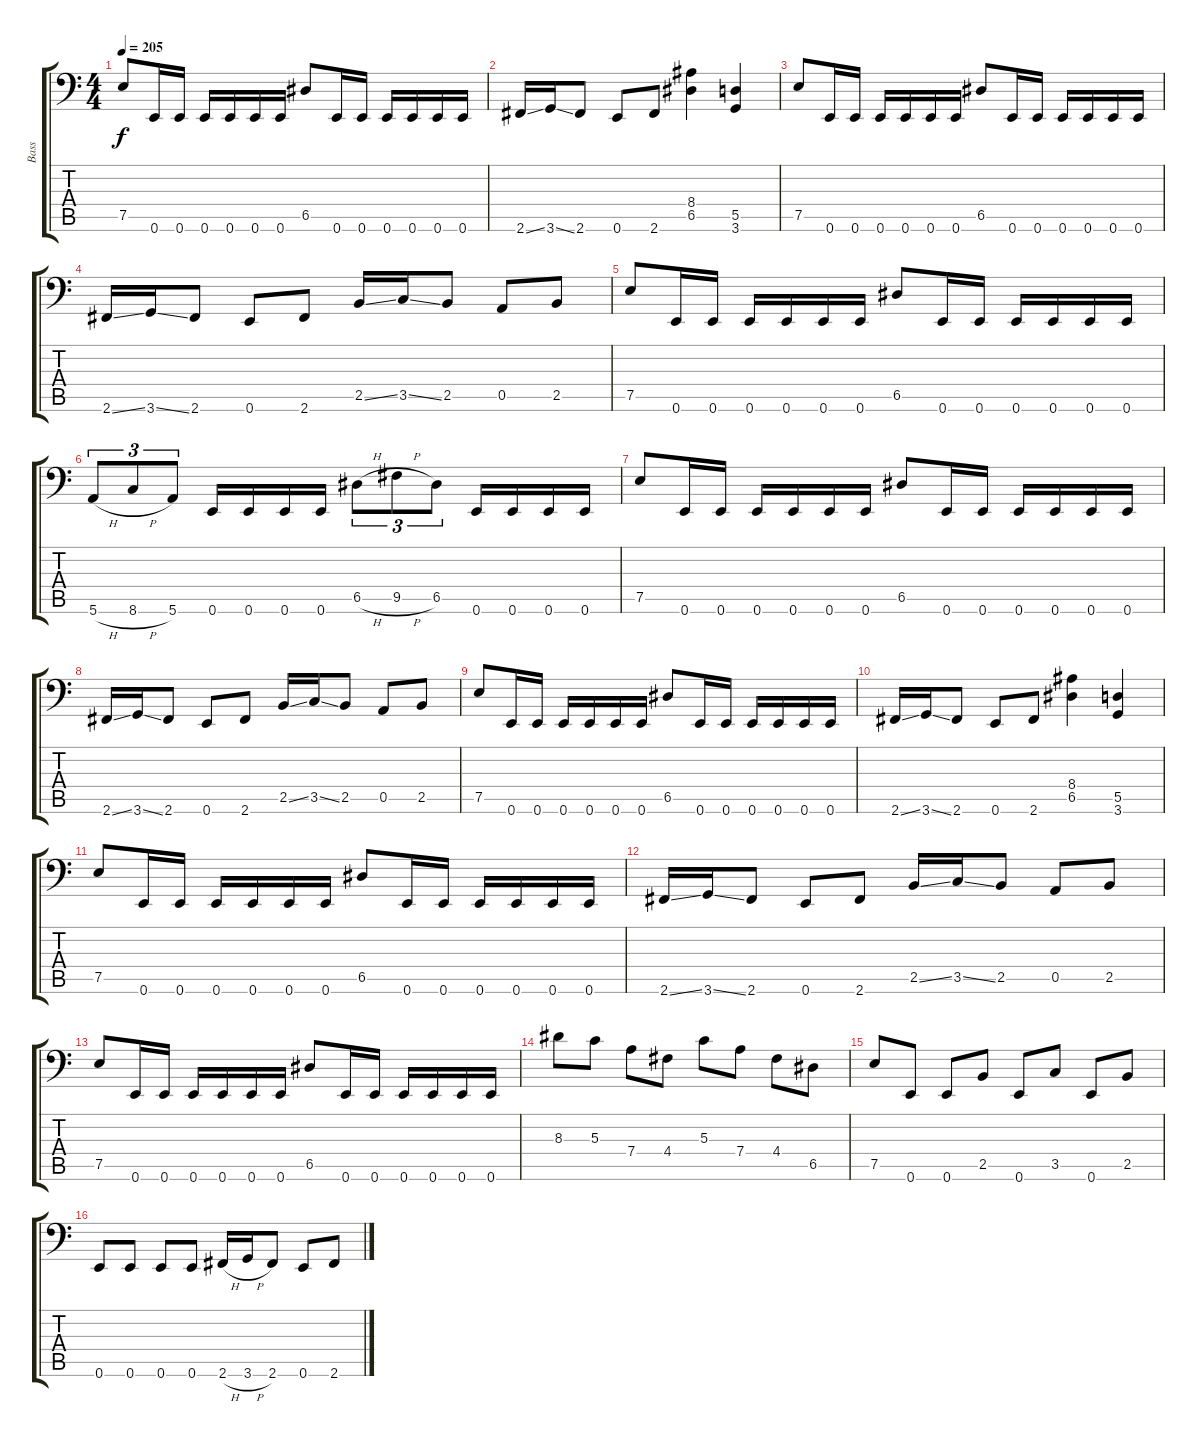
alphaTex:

\track ("Bass" "Bass") {instrument electricbassfinger}
\staff {score tabs}
\tuning (E3 B2 G2 D2 A1 E1) {hide}
\ts (4 4)
\tempo 205
\clef f4
\ks c
7.5.8{dy f} 0.6.16 0.6.16 0.6.16 0.6.16 0.6.16 0.6.16 6.5.8 0.6.16 0.6.16 0.6.16 0.6.16 0.6.16 0.6.16 |
2.6{ss}.16 3.6{ss}.16 2.6.8 0.6.8 2.6.8 (8.4 6.5).4 (5.5 3.6).4 |
7.5.8 0.6.16 0.6.16 0.6.16 0.6.16 0.6.16 0.6.16 6.5.8 0.6.16 0.6.16 0.6.16 0.6.16 0.6.16 0.6.16 |
2.6{ss}.16 3.6{ss}.16 2.6.8 0.6.8 2.6.8 2.5{ss}.16 3.5{ss}.16 2.5.8 0.5.8 2.5.8 |
7.5.8 0.6.16 0.6.16 0.6.16 0.6.16 0.6.16 0.6.16 6.5.8 0.6.16 0.6.16 0.6.16 0.6.16 0.6.16 0.6.16 |
5.6{h}.8{tu (3 2)} 8.6{h}.8{tu (3 2)} 5.6.8{tu (3 2)} 0.6.16 0.6.16 0.6.16 0.6.16 6.5{h}.8{tu (3 2)} 9.5{h}.8{tu (3 2)} 6.5.8{tu (3 2)} 0.6.16 0.6.16 0.6.16 0.6.16 |
7.5.8 0.6.16 0.6.16 0.6.16 0.6.16 0.6.16 0.6.16 6.5.8 0.6.16 0.6.16 0.6.16 0.6.16 0.6.16 0.6.16 |
2.6{ss}.16 3.6{ss}.16 2.6.8 0.6.8 2.6.8 2.5{ss}.16 3.5{ss}.16 2.5.8 0.5.8 2.5.8 |
7.5.8 0.6.16 0.6.16 0.6.16 0.6.16 0.6.16 0.6.16 6.5.8 0.6.16 0.6.16 0.6.16 0.6.16 0.6.16 0.6.16 |
2.6{ss}.16 3.6{ss}.16 2.6.8 0.6.8 2.6.8 (8.4 6.5).4 (5.5 3.6).4 |
7.5.8 0.6.16 0.6.16 0.6.16 0.6.16 0.6.16 0.6.16 6.5.8 0.6.16 0.6.16 0.6.16 0.6.16 0.6.16 0.6.16 |
2.6{ss}.16 3.6{ss}.16 2.6.8 0.6.8 2.6.8 2.5{ss}.16 3.5{ss}.16 2.5.8 0.5.8 2.5.8 |
7.5.8 0.6.16 0.6.16 0.6.16 0.6.16 0.6.16 0.6.16 6.5.8 0.6.16 0.6.16 0.6.16 0.6.16 0.6.16 0.6.16 |
8.3.8 5.3.8 7.4.8 4.4.8 5.3.8 7.4.8 4.4.8 6.5.8 |
7.5.8 0.6.8 0.6.8 2.5.8 0.6.8 3.5.8 0.6.8 2.5.8 |
0.6.8 0.6.8 0.6.8 0.6.8 2.6{h}.16 3.6{h}.16 2.6.8 0.6.8 2.6.8
